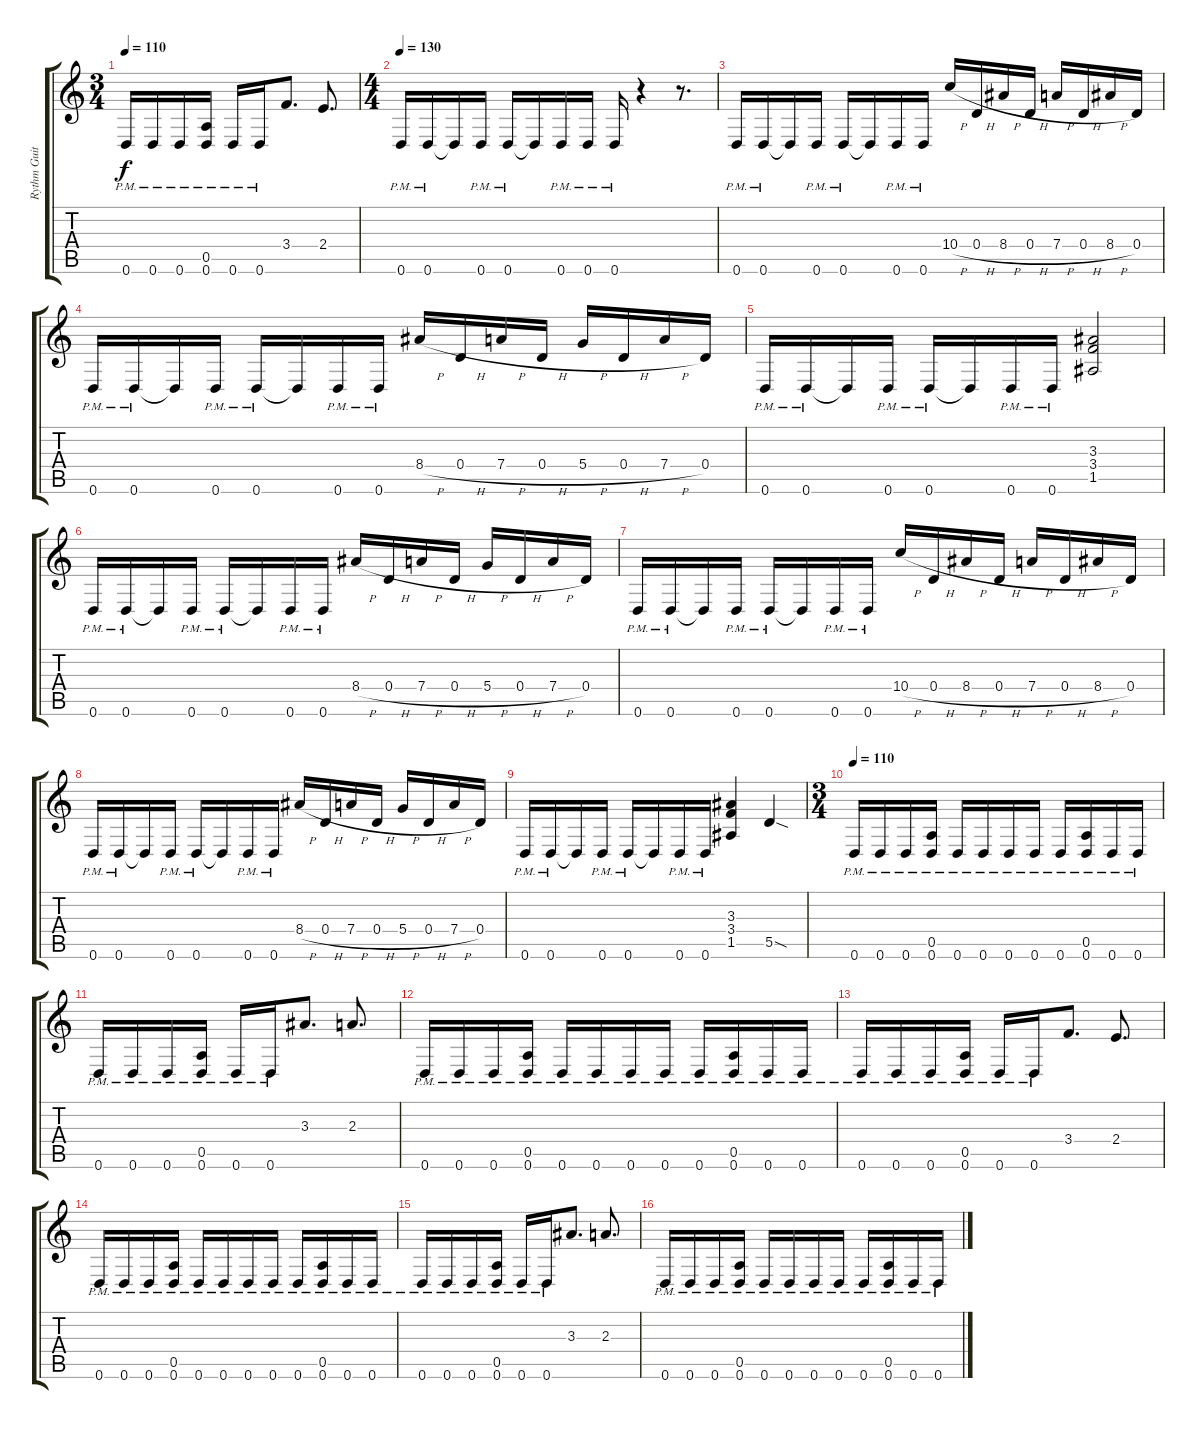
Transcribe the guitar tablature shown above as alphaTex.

\track ("Rythm Guitar" "Rythm Guit") {instrument distortionguitar}
\staff {score tabs}
\tuning (E4 B3 G3 D3 A2 D2) {hide}
\ts (3 4)
\tempo 110
\clef g2
\ks c
0.6{pm}.16{dy f} 0.6{pm}.16 0.6{pm}.16 (0.5{pm} 0.6{pm}).16 0.6{pm}.16 0.6{pm}.16 3.4.8{d} 2.4.8{d} |
\ts (4 4)
\tempo 130
0.6{pm}.16 0.6{pm}.16 0.6{t}.16 0.6{pm}.16 0.6{pm}.16 0.6{t}.16 0.6{pm}.16 0.6{pm}.16 0.6{pm}.16 r.4 r.8{d} |
0.6{pm}.16 0.6{pm}.16 0.6{t}.16 0.6{pm}.16 0.6{pm}.16 0.6{t}.16 0.6{pm}.16 0.6{pm}.16 10.4{h}.16 0.4{h}.16 8.4{h}.16 0.4{h}.16 7.4{h}.16 0.4{h}.16 8.4{h}.16 0.4.16 |
0.6{pm}.16 0.6{pm}.16 0.6{t}.16 0.6{pm}.16 0.6{pm}.16 0.6{t}.16 0.6{pm}.16 0.6{pm}.16 8.4{h}.16 0.4{h}.16 7.4{h}.16 0.4{h}.16 5.4{h}.16 0.4{h}.16 7.4{h}.16 0.4.16 |
0.6{pm}.16 0.6{pm}.16 0.6{t}.16 0.6{pm}.16 0.6{pm}.16 0.6{t}.16 0.6{pm}.16 0.6{pm}.16 (3.3 3.4 1.5).2 |
0.6{pm}.16 0.6{pm}.16 0.6{t}.16 0.6{pm}.16 0.6{pm}.16 0.6{t}.16 0.6{pm}.16 0.6{pm}.16 8.4{h}.16 0.4{h}.16 7.4{h}.16 0.4{h}.16 5.4{h}.16 0.4{h}.16 7.4{h}.16 0.4.16 |
0.6{pm}.16 0.6{pm}.16 0.6{t}.16 0.6{pm}.16 0.6{pm}.16 0.6{t}.16 0.6{pm}.16 0.6{pm}.16 10.4{h}.16 0.4{h}.16 8.4{h}.16 0.4{h}.16 7.4{h}.16 0.4{h}.16 8.4{h}.16 0.4.16 |
0.6{pm}.16 0.6{pm}.16 0.6{t}.16 0.6{pm}.16 0.6{pm}.16 0.6{t}.16 0.6{pm}.16 0.6{pm}.16 8.4{h}.16 0.4{h}.16 7.4{h}.16 0.4{h}.16 5.4{h}.16 0.4{h}.16 7.4{h}.16 0.4.16 |
0.6{pm}.16 0.6{pm}.16 0.6{t}.16 0.6{pm}.16 0.6{pm}.16 0.6{t}.16 0.6{pm}.16 0.6{pm}.16 (3.3 3.4 1.5).4 5.5{sod}.4 |
\ts (3 4)
\tempo 110
0.6{pm}.16 0.6{pm}.16 0.6{pm}.16 (0.5{pm} 0.6{pm}).16 0.6{pm}.16 0.6{pm}.16 0.6{pm}.16 0.6{pm}.16 0.6{pm}.16 (0.5{pm} 0.6{pm}).16 0.6{pm}.16 0.6{pm}.16 |
0.6{pm}.16 0.6{pm}.16 0.6{pm}.16 (0.5{pm} 0.6{pm}).16 0.6{pm}.16 0.6{pm}.16 3.3.8{d} 2.3.8{d} |
0.6{pm}.16 0.6{pm}.16 0.6{pm}.16 (0.5{pm} 0.6{pm}).16 0.6{pm}.16 0.6{pm}.16 0.6{pm}.16 0.6{pm}.16 0.6{pm}.16 (0.5{pm} 0.6{pm}).16 0.6{pm}.16 0.6{pm}.16 |
0.6{pm}.16 0.6{pm}.16 0.6{pm}.16 (0.5{pm} 0.6{pm}).16 0.6{pm}.16 0.6{pm}.16 3.4.8{d} 2.4.8{d} |
0.6{pm}.16 0.6{pm}.16 0.6{pm}.16 (0.5{pm} 0.6{pm}).16 0.6{pm}.16 0.6{pm}.16 0.6{pm}.16 0.6{pm}.16 0.6{pm}.16 (0.5{pm} 0.6{pm}).16 0.6{pm}.16 0.6{pm}.16 |
0.6{pm}.16 0.6{pm}.16 0.6{pm}.16 (0.5{pm} 0.6{pm}).16 0.6{pm}.16 0.6{pm}.16 3.3.8{d} 2.3.8{d} |
0.6{pm}.16 0.6{pm}.16 0.6{pm}.16 (0.5{pm} 0.6{pm}).16 0.6{pm}.16 0.6{pm}.16 0.6{pm}.16 0.6{pm}.16 0.6{pm}.16 (0.5{pm} 0.6{pm}).16 0.6{pm}.16 0.6{pm}.16
